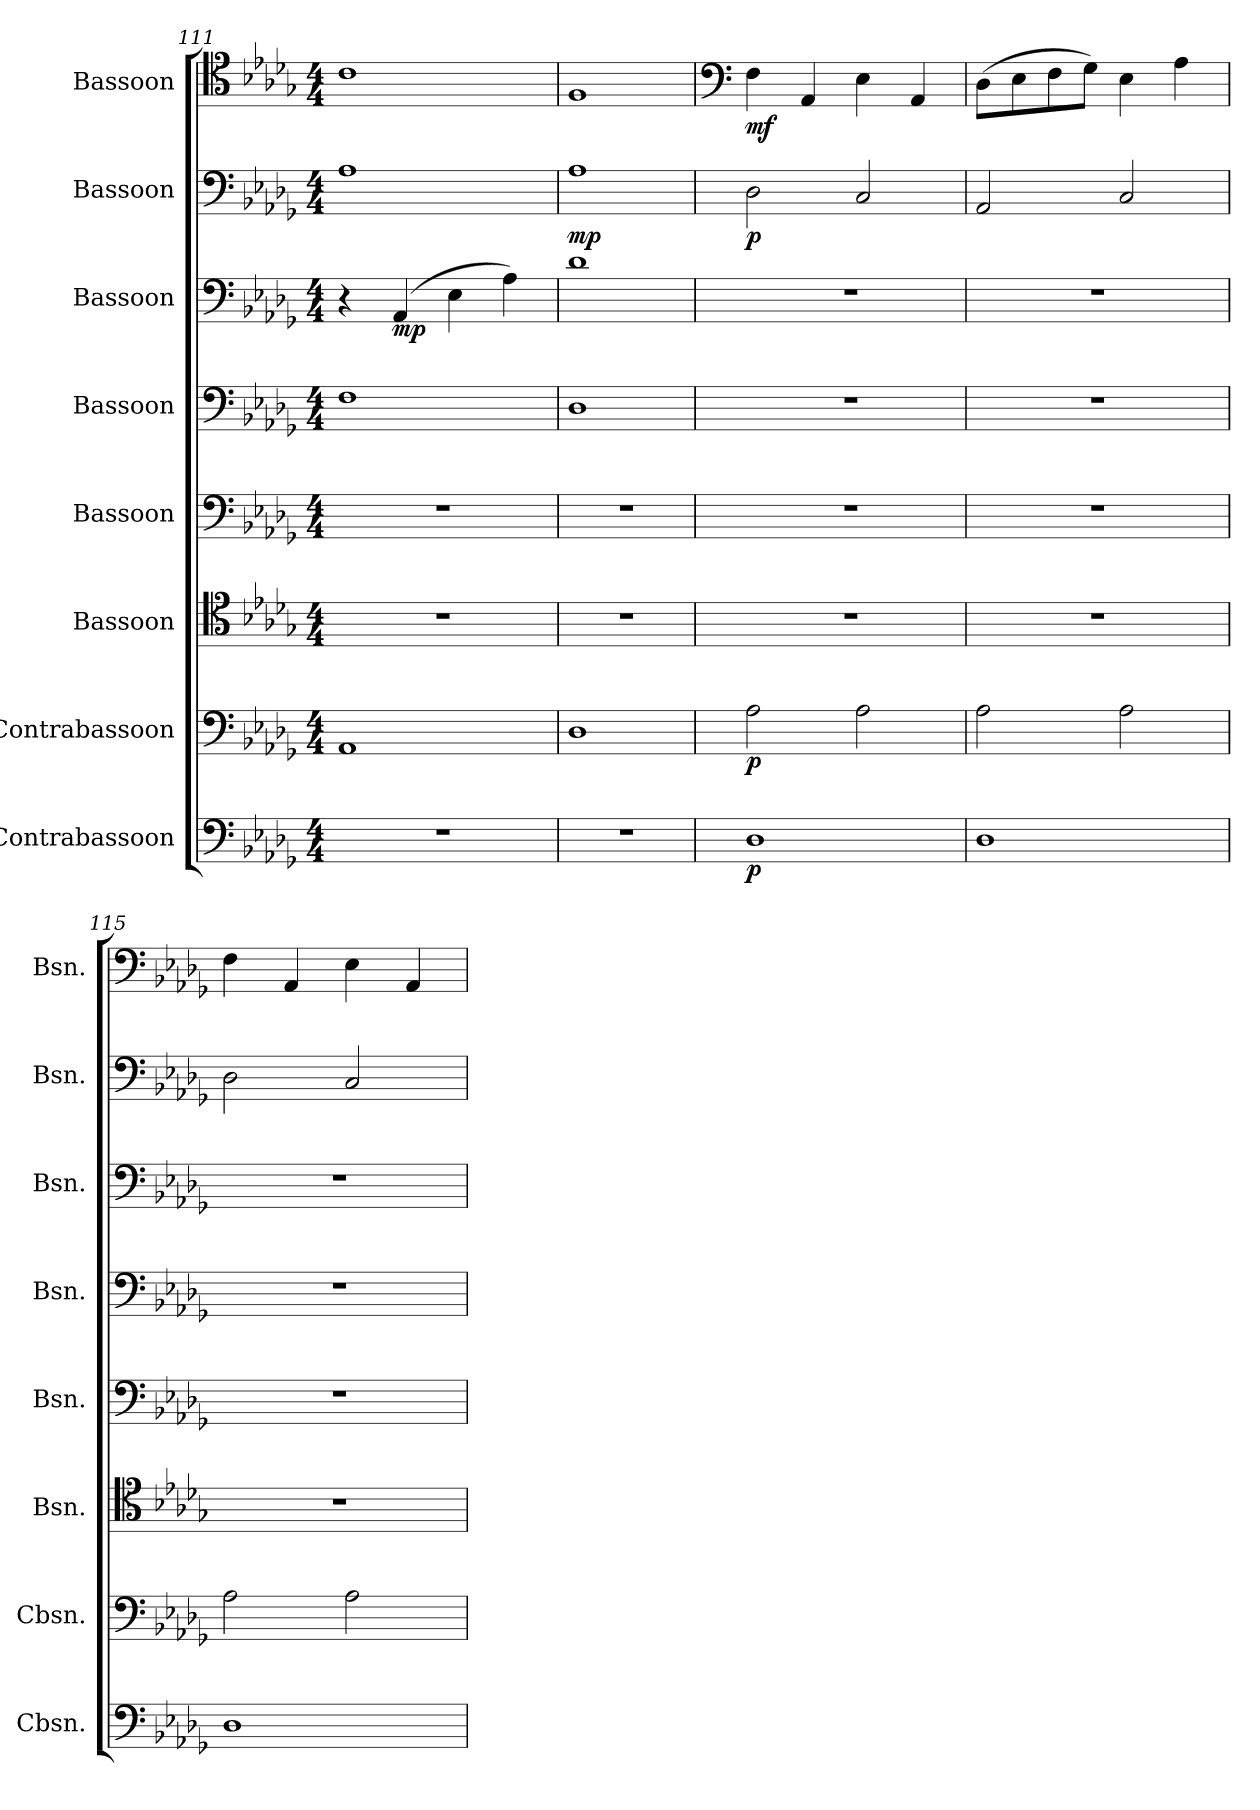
**kern	**dynam	**kern	**dynam	**kern	**kern	**kern	**kern	**dynam	**kern	**dynam	**kern	**dynam
*part8	*part8	*part7	*part7	*part6	*part5	*part4	*part3	*part3	*part2	*part2	*part1	*part1
*staff8	*staff8	*staff7	*staff7	*staff6	*staff5	*staff4	*staff3	*staff3	*staff2	*staff2	*staff1	*staff1
*I"Contrabassoon	*	*I"Contrabassoon	*	*I"Bassoon	*I"Bassoon	*I"Bassoon	*I"Bassoon	*	*I"Bassoon	*	*I"Bassoon	*
*I'Cbsn.	*	*I'Cbsn.	*	*I'Bsn.	*I'Bsn.	*I'Bsn.	*I'Bsn.	*	*I'Bsn.	*	*I'Bsn.	*
*clefF4	*	*clefF4	*	*clefC4	*clefF4	*clefF4	*clefF4	*	*clefF4	*	*clefC4	*
*ITrd7c12	*	*ITrd7c12	*	*	*	*	*	*	*	*	*	*
*k[b-e-a-d-g-]	*	*k[b-e-a-d-g-]	*	*k[b-e-a-d-g-]	*k[b-e-a-d-g-]	*k[b-e-a-d-g-]	*k[b-e-a-d-g-]	*	*k[b-e-a-d-g-]	*	*k[b-e-a-d-g-]	*
*M4/4	*	*M4/4	*	*M4/4	*M4/4	*M4/4	*M4/4	*	*M4/4	*	*M4/4	*
=111	=111	=111	=111	=111	=111	=111	=111	=111	=111	=111	=111	=111
1r	.	1AAA-	.	1r	1r	1F	4r	.	1A-	.	1c	.
!	!	!	!	!	!	!	!	!LO:DY:b	!	!	!	!
.	.	.	.	.	.	.	(>4AA-/	mp	.	.	.	.
.	.	.	.	.	.	.	4E-\	.	.	.	.	.
.	.	.	.	.	.	.	4A-\)	.	.	.	.	.
=112	=112	=112	=112	=112	=112	=112	=112	=112	=112	=112	=112	=112
*	*	*	*	*	*	*	*	*	*	*	*MM60	*
!	!	!	!	!	!	!	!	!	!	!LO:DY:b	!	!
1r	.	1DD-	.	1r	1r	1D-	1d-	.	1A-	mp	1F	.
=113	=113	=113	=113	=113	=113	=113	=113	=113	=113	=113	=113	=113
*	*	*	*	*	*	*	*	*	*	*	*clefF4	*
!	!LO:DY:b	!	!LO:DY:b	!	!	!	!	!	!	!LO:DY:b	!	!LO:DY:b
1DD-	p	2AA-\	p	1r	1r	1r	1r	.	2D-\	p	4F\	mf
.	.	.	.	.	.	.	.	.	.	.	4AA-/	.
.	.	2AA-\	.	.	.	.	.	.	2C/	.	4E-\	.
.	.	.	.	.	.	.	.	.	.	.	4AA-/	.
=114	=114	=114	=114	=114	=114	=114	=114	=114	=114	=114	=114	=114
1DD-	.	2AA-\	.	1r	1r	1r	1r	.	2AA-/	.	(>8D-\L	.
.	.	.	.	.	.	.	.	.	.	.	8E-\	.
.	.	.	.	.	.	.	.	.	.	.	8F\	.
.	.	.	.	.	.	.	.	.	.	.	8G-\J)	.
.	.	2AA-\	.	.	.	.	.	.	2C/	.	4E-\	.
.	.	.	.	.	.	.	.	.	.	.	4A-\	.
=115	=115	=115	=115	=115	=115	=115	=115	=115	=115	=115	=115	=115
1DD-	.	2AA-\	.	1r	1r	1r	1r	.	2D-\	.	4F\	.
.	.	.	.	.	.	.	.	.	.	.	4AA-/	.
.	.	2AA-\	.	.	.	.	.	.	2C/	.	4E-\	.
.	.	.	.	.	.	.	.	.	.	.	4AA-/	.
=	=	=	=	=	=	=	=	=	=	=	=	=
*-	*-	*-	*-	*-	*-	*-	*-	*-	*-	*-	*-	*-
